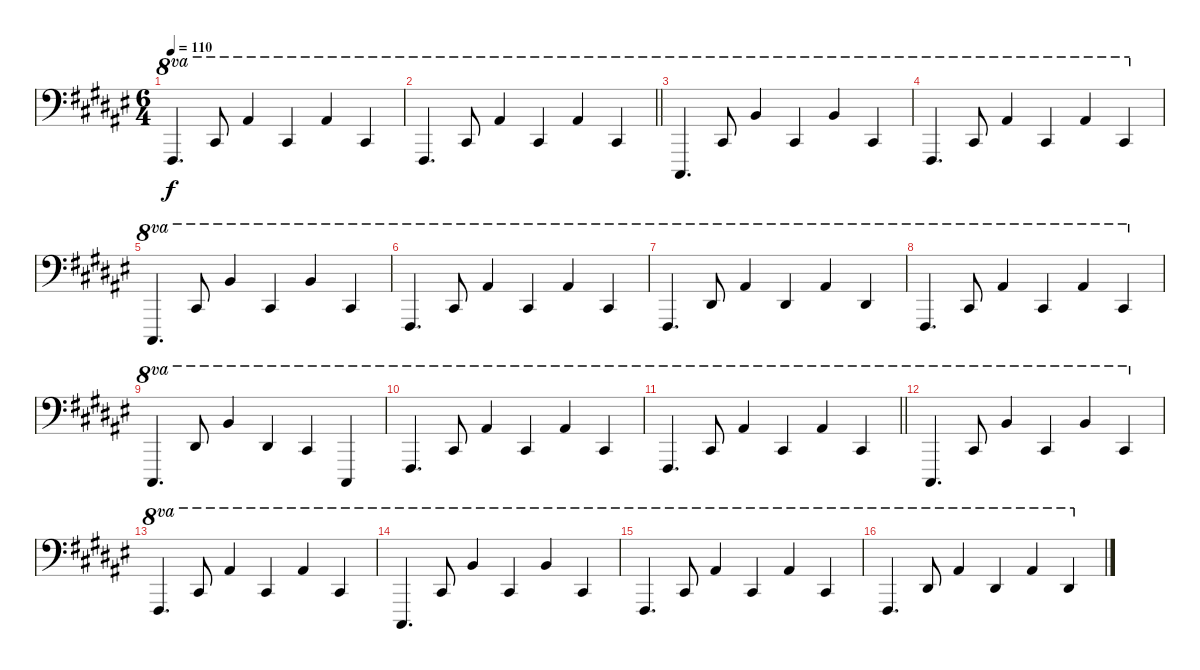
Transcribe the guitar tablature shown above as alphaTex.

\track "" {instrument acousticgrandpiano}
\staff {score}
\tuning (G2 D2 A1 E1) {hide}
\ts (6 4)
\tempo 110
\clef f4
\ks f#
14.4.4{d ot 8va dy f instrument acousticgrandpiano} 16.3.8{ot 8va} 15.1.4{ot 8va} 16.3.4{ot 8va} 15.1.4{ot 8va} 16.3.4{ot 8va} |
\barLineRight lightlight
14.4.4{d ot 8va} 16.3.8{ot 8va} 15.1.4{ot 8va} 16.3.4{ot 8va} 15.1.4{ot 8va} 16.3.4{ot 8va} |
9.4.4{d ot 8va} 16.3.8{ot 8va} 16.1.4{ot 8va} 16.3.4{ot 8va} 16.1.4{ot 8va} 16.3.4{ot 8va} |
14.4.4{d ot 8va} 16.3.8{ot 8va} 15.1.4{ot 8va} 16.3.4{ot 8va} 15.1.4{ot 8va} 16.3.4{ot 8va} |
9.4.4{d ot 8va} 16.3.8{ot 8va} 16.1.4{ot 8va} 16.3.4{ot 8va} 16.1.4{ot 8va} 16.3.4{ot 8va} |
14.4.4{d ot 8va} 16.3.8{ot 8va} 15.1.4{ot 8va} 16.3.4{ot 8va} 15.1.4{ot 8va} 16.3.4{ot 8va} |
14.4.4{d ot 8va} 13.2.8{ot 8va} 15.1.4{ot 8va} 13.2.4{ot 8va} 15.1.4{ot 8va} 13.2.4{ot 8va} |
14.4.4{d ot 8va} 16.3.8{ot 8va} 15.1.4{ot 8va} 16.3.4{ot 8va} 15.1.4{ot 8va} 16.3.4{ot 8va} |
9.4.4{d ot 8va} 13.2.8{ot 8va} 16.1.4{ot 8va} 13.2.4{ot 8va} 16.3.4{ot 8va} 9.4.4{ot 8va} |
14.4.4{d ot 8va} 16.3.8{ot 8va} 15.1.4{ot 8va} 16.3.4{ot 8va} 15.1.4{ot 8va} 16.3.4{ot 8va} |
\barLineRight lightlight
14.4.4{d ot 8va} 16.3.8{ot 8va} 15.1.4{ot 8va} 16.3.4{ot 8va} 15.1.4{ot 8va} 16.3.4{ot 8va} |
9.4.4{d ot 8va} 16.3.8{ot 8va} 16.1.4{ot 8va} 16.3.4{ot 8va} 16.1.4{ot 8va} 16.3.4{ot 8va} |
14.4.4{d ot 8va} 16.3.8{ot 8va} 15.1.4{ot 8va} 16.3.4{ot 8va} 15.1.4{ot 8va} 16.3.4{ot 8va} |
9.4.4{d ot 8va} 16.3.8{ot 8va} 16.1.4{ot 8va} 16.3.4{ot 8va} 16.1.4{ot 8va} 16.3.4{ot 8va} |
14.4.4{d ot 8va} 16.3.8{ot 8va} 15.1.4{ot 8va} 16.3.4{ot 8va} 15.1.4{ot 8va} 16.3.4{ot 8va} |
14.4.4{d ot 8va} 13.2.8{ot 8va} 15.1.4{ot 8va} 13.2.4{ot 8va} 15.1.4{ot 8va} 13.2.4{ot 8va}
